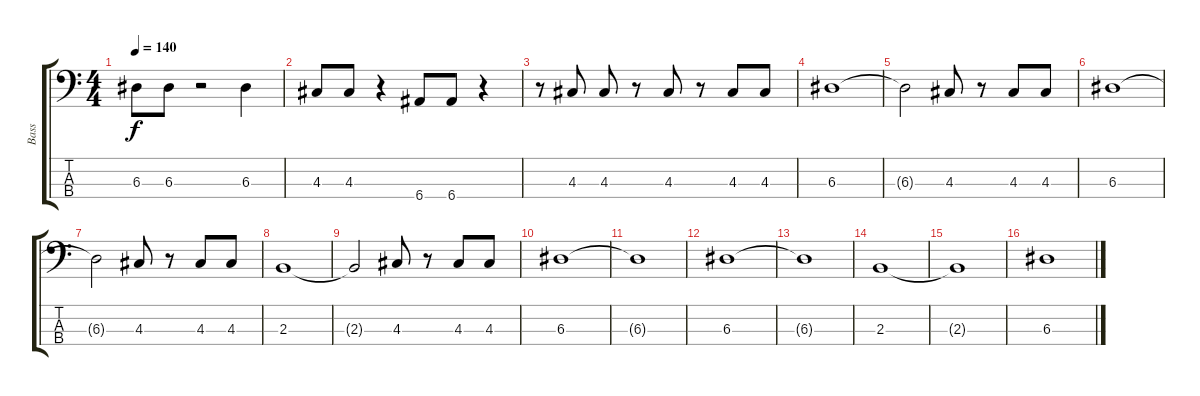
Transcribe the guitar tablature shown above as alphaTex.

\track ("Bass" "Bass") {instrument synthbass2}
\staff {score tabs}
\tuning (G2 D2 A1 E1) {hide}
\ts (4 4)
\tempo 140
\clef f4
\ks c
6.3.8{dy f} 6.3.8 r.2 6.3.4 |
4.3.8 4.3.8 r.4 6.4.8 6.4.8 r.4 |
r.8 4.3.8 4.3.8 r.8 4.3.8 r.8 4.3.8 4.3.8 |
6.3.1 |
6.3{t}.2 4.3.8 r.8 4.3.8 4.3.8 |
6.3.1 |
6.3{t}.2 4.3.8 r.8 4.3.8 4.3.8 |
2.3.1 |
2.3{t}.2 4.3.8 r.8 4.3.8 4.3.8 |
6.3.1 |
6.3{t}.1 |
6.3.1 |
6.3{t}.1 |
2.3.1 |
2.3{t}.1 |
6.3.1
